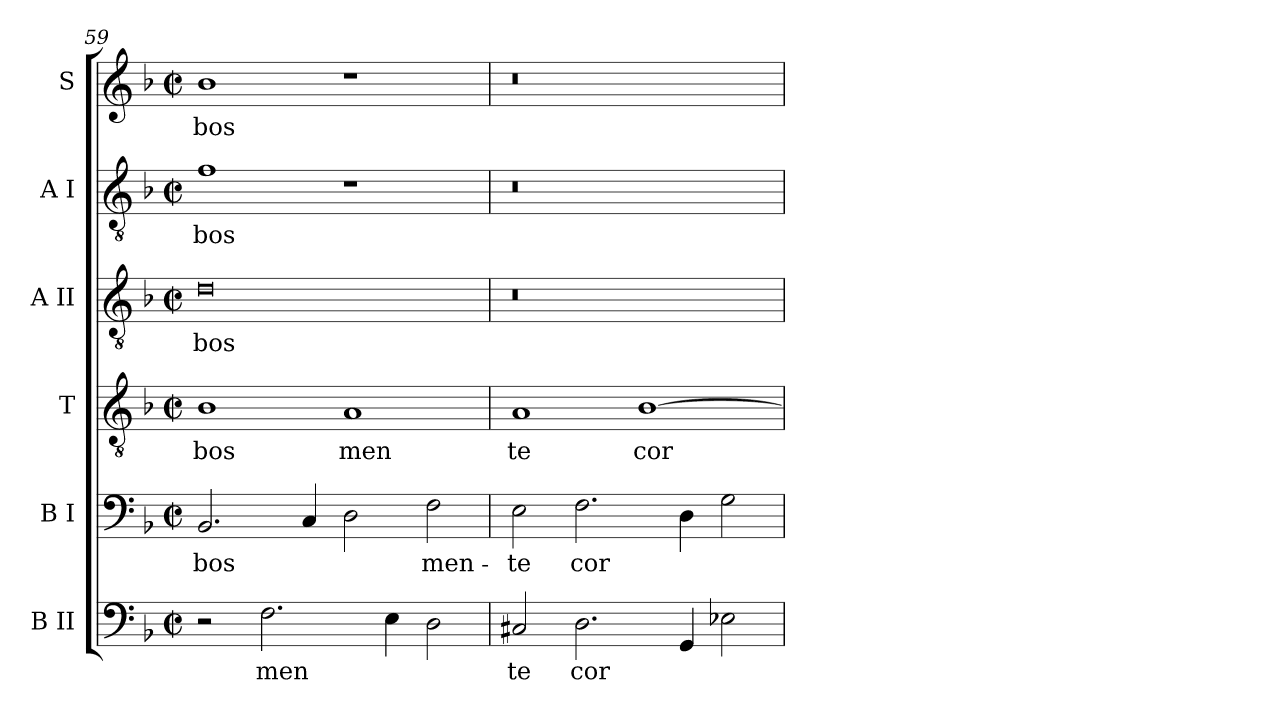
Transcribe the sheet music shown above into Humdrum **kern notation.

**kern	**text	**kern	**text	**kern	**text	**kern	**text	**kern	**text	**kern	**text
*part6	*part6	*part5	*part5	*part4	*part4	*part3	*part3	*part2	*part2	*part1	*part1
*staff6	*staff6	*staff5	*staff5	*staff4	*staff4	*staff3	*staff3	*staff2	*staff2	*staff1	*staff1
*I"B II	*	*I"B I	*	*I"T	*	*I"A II	*	*I"A I	*	*I"S	*
*I'B II	*	*I'B I	*	*I'T	*	*I'A II	*	*I'A I	*	*I'S	*
*clefF4	*	*clefF4	*	*clefGv2	*	*clefGv2	*	*clefGv2	*	*clefG2	*
*k[b-]	*	*k[b-]	*	*k[b-]	*	*k[b-]	*	*k[b-]	*	*k[b-]	*
*F:	*	*F:	*	*F:	*	*F:	*	*F:	*	*F:	*
*M2/2	*	*M2/2	*	*M2/2	*	*M2/2	*	*M2/2	*	*M2/2	*
*met(c|)	*	*met(c|)	*	*met(c|)	*	*met(c|)	*	*met(c|)	*	*met(c|)	*
=59	=59	=59	=59	=59	=59	=59	=59	=59	=59	=59	=59
!	!	!	!LO:LY:b:cj	!	!LO:LY:b:cj	!	!LO:LY:b:cj	!	!LO:LY:b:cj	!	!LO:LY:b:cj
2r	.	2.BB-/	-bos	1B-	bos	0d	bos	1f	bos	1b-	-bos
!	!LO:LY:b:cj	!	!	!	!	!	!	!	!	!	!
2.F\	men-	.	.	.	.	.	.	.	.	.	.
!	!	!	!LO:LY:b:cj	!	!	!	!	!	!	!	!
.	.	4C/	.	.	.	.	.	.	.	.	.
!	!	!	!LO:LY:b:cj	!	!LO:LY:b:cj	!	!	!	!	!	!
.	.	2D\	.	1A	men	.	.	1r	.	1r	.
!	!LO:LY:b:cj	!	!	!	!	!	!	!	!	!	!
4E\	--	.	.	.	.	.	.	.	.	.	.
!	!LO:LY:b:cj	!	!LO:LY:b:cj	!	!	!	!	!	!	!	!
2D\	--	2F\	men-	.	.	.	.	.	.	.	.
!!LO:LB:g=z
=60	=60	=60	=60	=60	=60	=60	=60	=60	=60	=60	=60
!	!LO:LY:b:cj	!	!LO:LY:b:cj	!	!LO:LY:b:cj	!	!	!	!	!	!
2C#X/	-te	2E\	-te	1A	te	0r	.	0r	.	0r	.
!	!LO:LY:b:cj	!	!LO:LY:b:cj	!	!	!	!	!	!	!	!
2.D\	cor	2.F\	cor-	.	.	.	.	.	.	.	.
!	!	!	!	!	!LO:LY:b:cj	!	!	!	!	!	!
.	.	.	.	[>1B-	cor	.	.	.	.	.	.
!	!LO:LY:b:cj	!	!LO:LY:b:cj	!	!	!	!	!	!	!	!
4GG/	.	4D\	--	.	.	.	.	.	.	.	.
!	!LO:LY:b:cj	!	!LO:LY:b:cj	!	!	!	!	!	!	!	!
2E-X\	.	2G\	--	.	.	.	.	.	.	.	.
=	=	=	=	=	=	=	=	=	=	=	=
*-	*-	*-	*-	*-	*-	*-	*-	*-	*-	*-	*-
